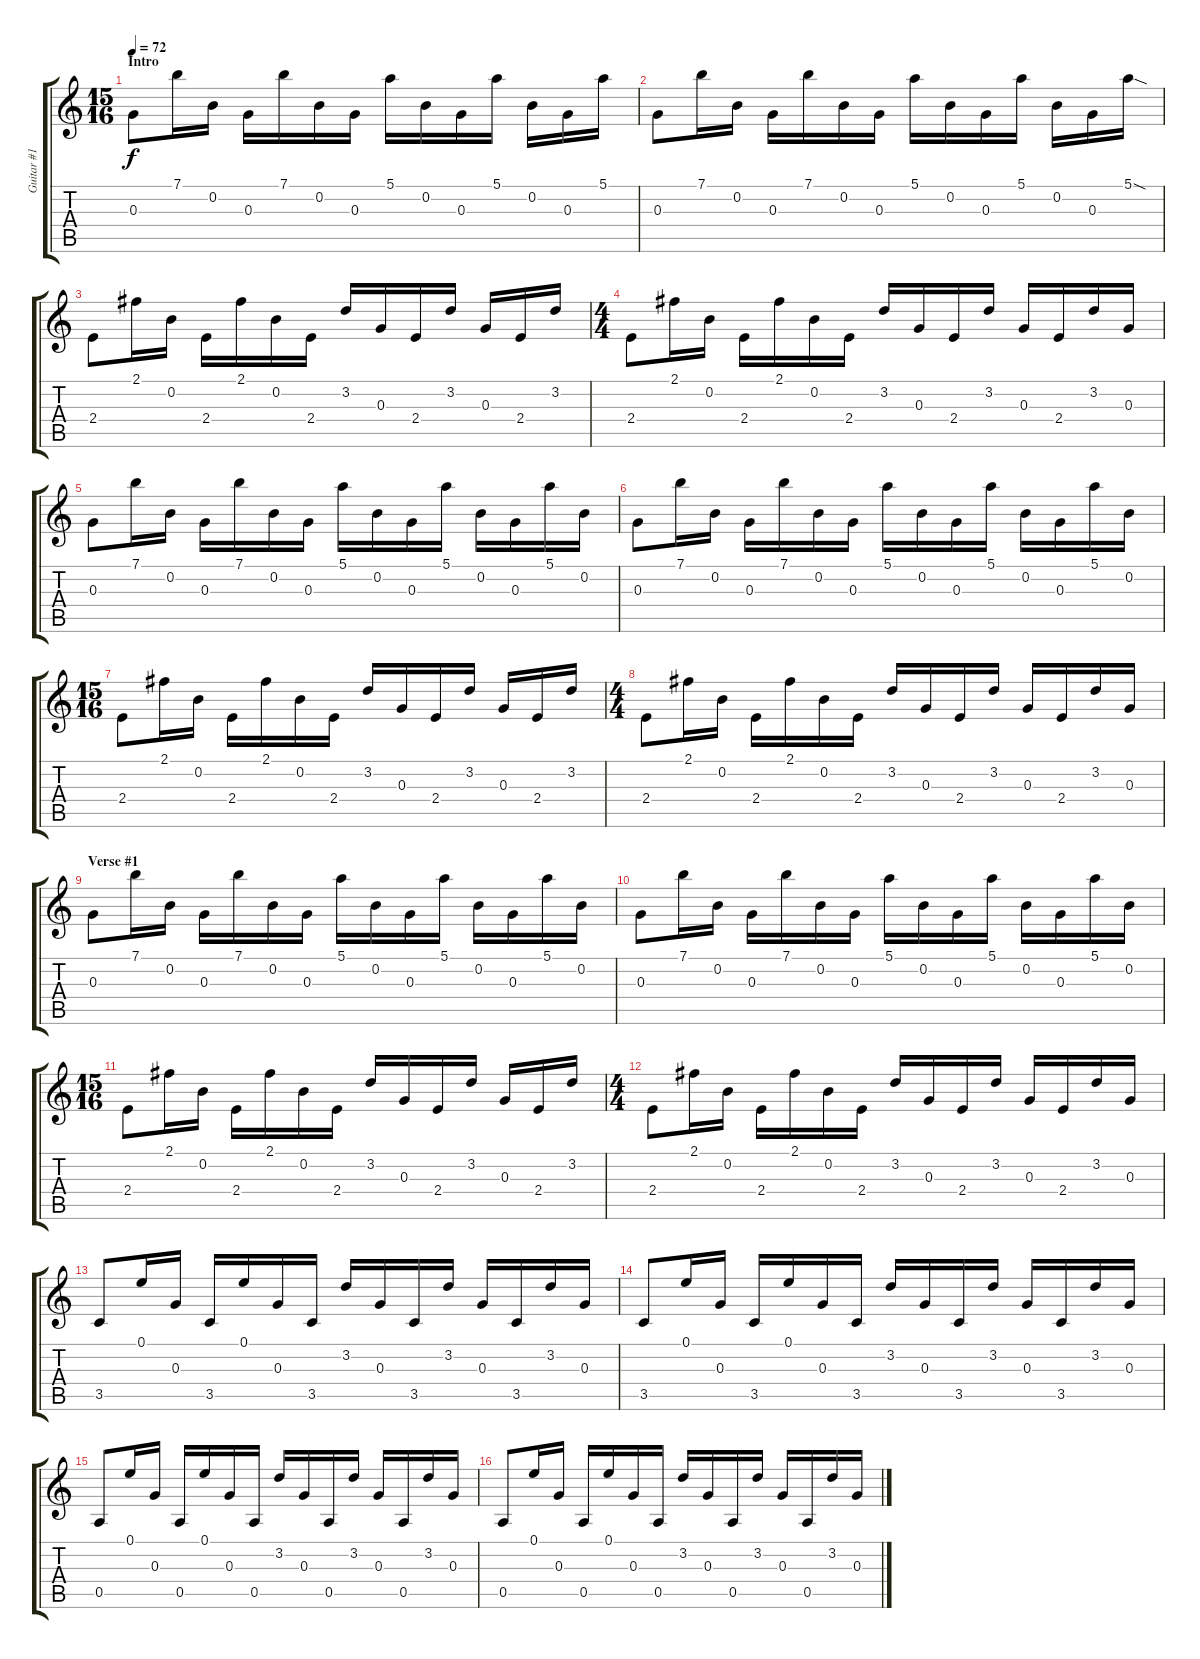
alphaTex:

\track ("Guitar #1" "Guitar #1") {instrument acousticguitarnylon}
\staff {score tabs}
\tuning (E4 B3 G3 D3 A2 E2) {hide}
\ts (15 16)
\section ("" "Intro")
\tempo 72
\clef g2
\ks c
0.3.8{dy f instrument acousticguitarnylon} 7.1.16 0.2.16 0.3.16 7.1.16 0.2.16 0.3.16 5.1.16 0.2.16 0.3.16 5.1.16 0.2.16 0.3.16 5.1.16 |
0.3.8 7.1.16 0.2.16 0.3.16 7.1.16 0.2.16 0.3.16 5.1.16 0.2.16 0.3.16 5.1.16 0.2.16 0.3.16 5.1{sod}.16 |
2.4.8 2.1.16 0.2.16 2.4.16 2.1.16 0.2.16 2.4.16 3.2.16 0.3.16 2.4.16 3.2.16 0.3.16 2.4.16 3.2.16 |
\ts (4 4)
2.4.8 2.1.16 0.2.16 2.4.16 2.1.16 0.2.16 2.4.16 3.2.16 0.3.16 2.4.16 3.2.16 0.3.16 2.4.16 3.2.16 0.3.16 |
0.3.8 7.1.16 0.2.16 0.3.16 7.1.16 0.2.16 0.3.16 5.1.16 0.2.16 0.3.16 5.1.16 0.2.16 0.3.16 5.1.16 0.2.16 |
0.3.8 7.1.16 0.2.16 0.3.16 7.1.16 0.2.16 0.3.16 5.1.16 0.2.16 0.3.16 5.1.16 0.2.16 0.3.16 5.1.16 0.2.16 |
\ts (15 16)
2.4.8 2.1.16 0.2.16 2.4.16 2.1.16 0.2.16 2.4.16 3.2.16 0.3.16 2.4.16 3.2.16 0.3.16 2.4.16 3.2.16 |
\ts (4 4)
2.4.8 2.1.16 0.2.16 2.4.16 2.1.16 0.2.16 2.4.16 3.2.16 0.3.16 2.4.16 3.2.16 0.3.16 2.4.16 3.2.16 0.3.16 |
\section ("" "Verse #1")
0.3.8 7.1.16 0.2.16 0.3.16 7.1.16 0.2.16 0.3.16 5.1.16 0.2.16 0.3.16 5.1.16 0.2.16 0.3.16 5.1.16 0.2.16 |
0.3.8 7.1.16 0.2.16 0.3.16 7.1.16 0.2.16 0.3.16 5.1.16 0.2.16 0.3.16 5.1.16 0.2.16 0.3.16 5.1.16 0.2.16 |
\ts (15 16)
2.4.8 2.1.16 0.2.16 2.4.16 2.1.16 0.2.16 2.4.16 3.2.16 0.3.16 2.4.16 3.2.16 0.3.16 2.4.16 3.2.16 |
\ts (4 4)
2.4.8 2.1.16 0.2.16 2.4.16 2.1.16 0.2.16 2.4.16 3.2.16 0.3.16 2.4.16 3.2.16 0.3.16 2.4.16 3.2.16 0.3.16 |
3.5.8 0.1.16 0.3.16 3.5.16 0.1.16 0.3.16 3.5.16 3.2.16 0.3.16 3.5.16 3.2.16 0.3.16 3.5.16 3.2.16 0.3.16 |
3.5.8 0.1.16 0.3.16 3.5.16 0.1.16 0.3.16 3.5.16 3.2.16 0.3.16 3.5.16 3.2.16 0.3.16 3.5.16 3.2.16 0.3.16 |
0.5.8 0.1.16 0.3.16 0.5.16 0.1.16 0.3.16 0.5.16 3.2.16 0.3.16 0.5.16 3.2.16 0.3.16 0.5.16 3.2.16 0.3.16 |
0.5.8 0.1.16 0.3.16 0.5.16 0.1.16 0.3.16 0.5.16 3.2.16 0.3.16 0.5.16 3.2.16 0.3.16 0.5.16 3.2.16 0.3.16
